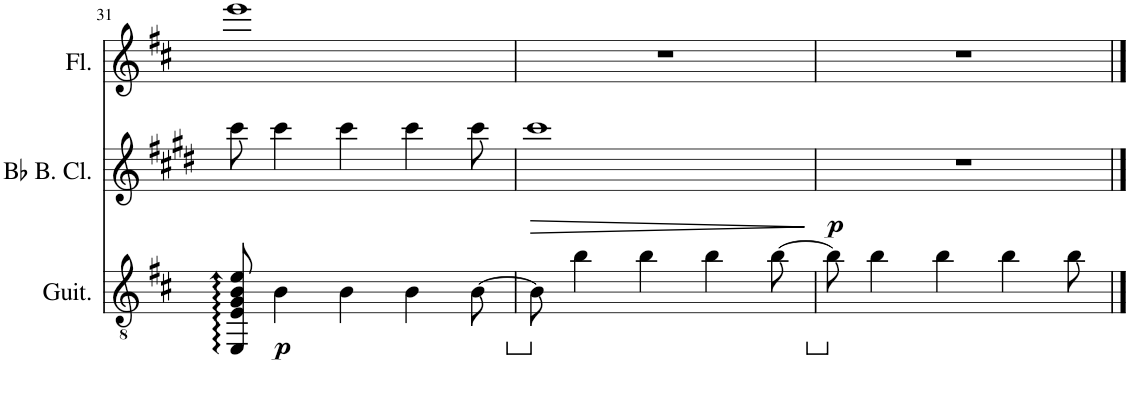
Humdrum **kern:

**kern	**dynam	**kern	**dynam	**kern
*part3	*part3	*part2	*part2	*part1
*staff3	*staff3	*staff2	*staff2	*staff1
*I"Classical Guitar	*	*I"Bb Bass Clarinet	*	*I"Flute
*I'Guit.	*	*I'Bb B. Cl.	*	*I'Fl.
!!LO:PB:g=z
*clefGv2	*	*clefG2	*	*clefG2
*	*	*Trd8c14	*	*
*k[f#c#]	*	*k[f#c#g#d#]	*	*k[f#c#]
*M4/4	*	*M4/4	*	*M4/4
*ped	*	*	*	*
=31	=31	=31	=31	=31
8EE/: 8E/: 8G/: 8B/: 8e/:	.	8ccc#\	.	1eee
!	!LO:DY:b	!	!	!
4B\	p	4ccc#\	.	.
4B\	.	4ccc#\	.	.
4B\	.	4ccc#\	.	.
[8B\	.	8ccc#\	.	.
=32	=32	=32	=32	=32
*Xped	*	*	*	*
*ped	*	*	*	*
!	!	!	!LO:HP:b	!
8B\]	.	1ccc#	>	1r
4b\	.	.	.	.
4b\	.	.	.	.
4b\	.	.	.	.
[8b\	.	.	.	.
.	.	.	]	.
=33	=33	=33	=33	=33
*Xped	*	*	*	*
!	!	!	!LO:DY:b	!
8b\]	.	1r	p	1r
4b\	.	.	.	.
4b\	.	.	.	.
4b\	.	.	.	.
8b\	.	.	.	.
==	==	==	==	==
*-	*-	*-	*-	*-
